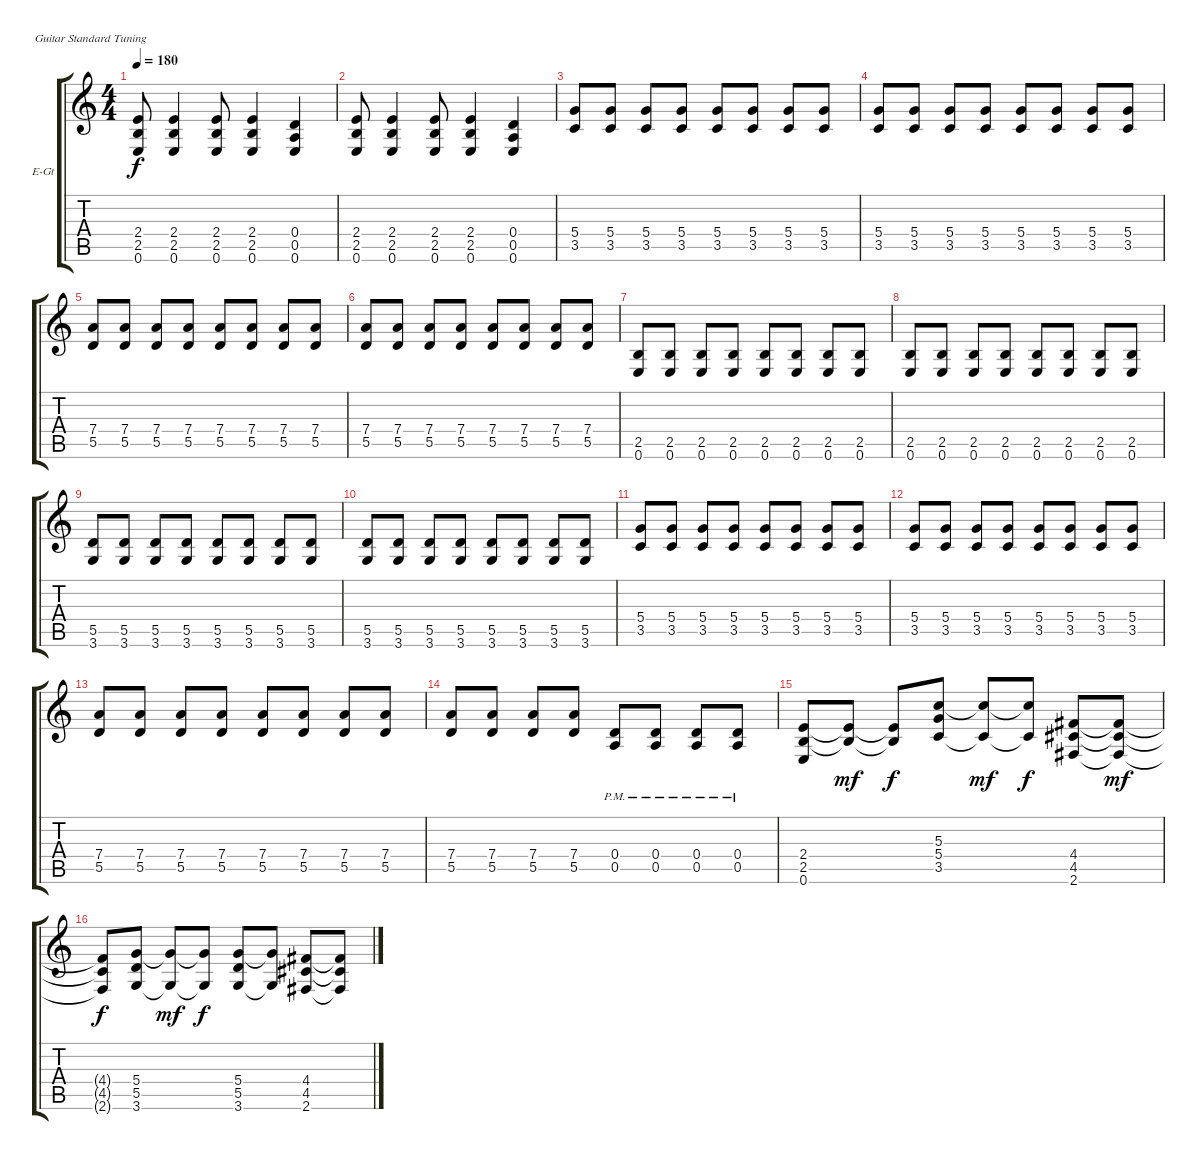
\defaultSystemsLayout 4
\bracketExtendMode groupsimilarinstruments
\firstSystemTrackNameOrientation horizontal
\otherSystemsTrackNameOrientation horizontal
\track ("Соло Гитара" "E-Gt") {instrument distortionguitar}
\staff {score tabs}
\tuning (E4 B3 G3 D3 A2 E2)
\ts (4 4)
\tempo 180
\clef g2
\scale
0.333333
\ks c
(2.4 2.5 0.6).8{dy f} (2.4 2.5 0.6).4 (2.4 2.5 0.6).8 (2.4 2.5 0.6).4 (0.4 0.5 0.6).4 |
\scale
0.333333 (2.4 2.5 0.6).8 (2.4 2.5 0.6).4 (2.4 2.5 0.6).8 (2.4 2.5 0.6).4 (0.4 0.5 0.6).4 |
\scale
0.333333 (3.5 5.4).8 (3.5 5.4).8 (3.5 5.4).8 (3.5 5.4).8 (3.5 5.4).8 (3.5 5.4).8 (3.5 5.4).8 (3.5 5.4).8 |
\scale
0.333333 (3.5 5.4).8 (3.5 5.4).8 (3.5 5.4).8 (3.5 5.4).8 (3.5 5.4).8 (3.5 5.4).8 (3.5 5.4).8 (3.5 5.4).8 |
\scale
0.333333 (7.4 5.5).8 (7.4 5.5).8 (7.4 5.5).8 (7.4 5.5).8 (7.4 5.5).8 (7.4 5.5).8 (7.4 5.5).8 (7.4 5.5).8 |
\scale
0.333333 (7.4 5.5).8 (7.4 5.5).8 (7.4 5.5).8 (7.4 5.5).8 (7.4 5.5).8 (7.4 5.5).8 (7.4 5.5).8 (7.4 5.5).8 |
\scale
0.333333 (2.5 0.6).8 (2.5 0.6).8 (2.5 0.6).8 (2.5 0.6).8 (2.5 0.6).8 (2.5 0.6).8 (2.5 0.6).8 (2.5 0.6).8 |
\scale
0.333333 (2.5 0.6).8 (2.5 0.6).8 (2.5 0.6).8 (2.5 0.6).8 (2.5 0.6).8 (2.5 0.6).8 (2.5 0.6).8 (2.5 0.6).8 |
\scale
0.333333 (3.6 5.5).8 (3.6 5.5).8 (3.6 5.5).8 (3.6 5.5).8 (3.6 5.5).8 (3.6 5.5).8 (3.6 5.5).8 (3.6 5.5).8 |
\scale
0.333333 (3.6 5.5).8 (3.6 5.5).8 (3.6 5.5).8 (3.6 5.5).8 (3.6 5.5).8 (3.6 5.5).8 (3.6 5.5).8 (5.5 3.6).8 |
\scale
0.333333 (3.5 5.4).8 (3.5 5.4).8 (3.5 5.4).8 (3.5 5.4).8 (3.5 5.4).8 (3.5 5.4).8 (3.5 5.4).8 (3.5 5.4).8 |
\scale
0.333333 (3.5 5.4).8 (3.5 5.4).8 (3.5 5.4).8 (3.5 5.4).8 (3.5 5.4).8 (3.5 5.4).8 (3.5 5.4).8 (3.5 5.4).8 |
\scale
0.333333 (7.4 5.5).8 (7.4 5.5).8 (7.4 5.5).8 (7.4 5.5).8 (7.4 5.5).8 (7.4 5.5).8 (7.4 5.5).8 (7.4 5.5).8 |
\scale
0.333333 (7.4 5.5).8 (7.4 5.5).8 (7.4 5.5).8 (7.4 5.5).8 (0.5{pm} 0.4).8 (0.5{pm} 0.4).8 (0.5{pm} 0.4).8 (0.5{pm} 0.4).8 |
\scale
0.333333 (2.4 2.5 0.6).8 (2.4{t} 2.5{t}).8{dy mf} (2.4{t} 2.5{t}).8{dy f} (5.3 3.5 5.4).8 (5.3{t} 3.5{t}).8{dy mf} (5.3{t} 3.5{t}).8{dy f} (4.4 4.5 2.6).8 (4.4{t} 4.5{t} 2.6{t}).8{dy mf} |
\scale
0.333333 (4.4{t} 4.5{t} 2.6{t}).8{dy f} (5.4 3.6 5.5).8 (5.4{t} 3.6{t}).8{dy mf} (5.4{t} 3.6{t}).8{dy f} (5.4 3.6 5.5).8 (5.4{t} 3.6{t}).8 (4.4 4.5 2.6).8 (4.4{t} 4.5{t} 2.6{t}).8
